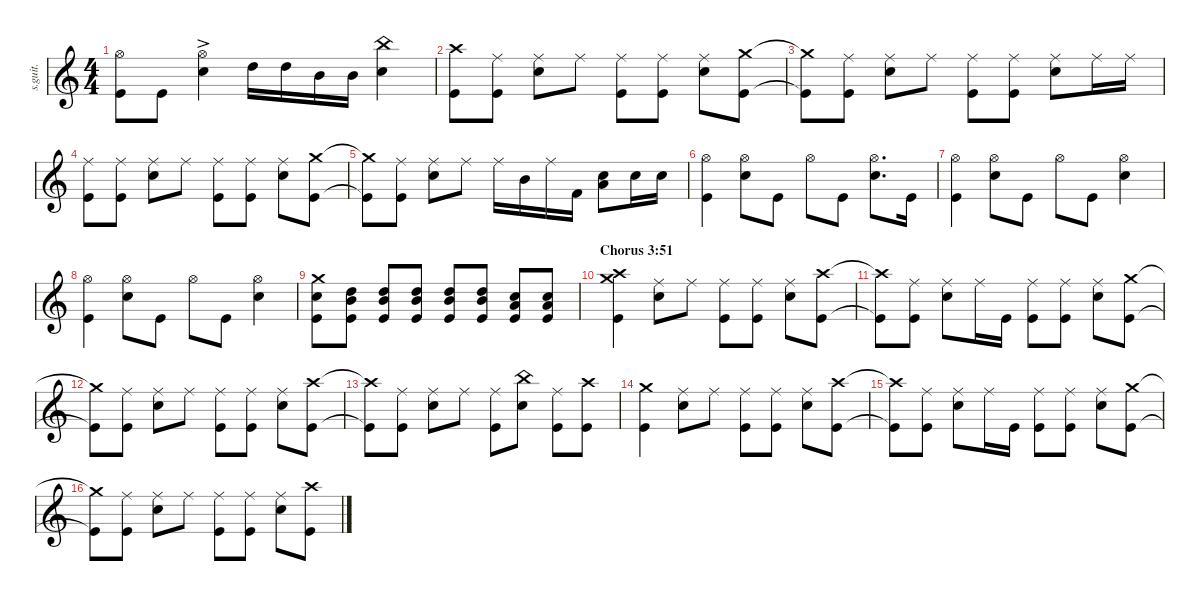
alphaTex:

\defaultSystemsLayout 4
\hideDynamics
\bracketExtendMode nobrackets
\track ("Sean Kinney - Drums" "s.guit.") {instrument percussion}
\staff {score}
\articulation defaults
\ts (4 4)
\tempo (111 hide)
\clef g2
\ks c
("Hi-Hat (open)" "Kick (hit)").8{dy mf} "Kick (hit)".8 ("Hi-Hat (open)"{ac} "Snare (hit) 2").4 "High Tom (hit)".16{dy f} "High Tom (hit)".16 "Mid Tom (hit)".16{dy ff} "Mid Tom (hit)".16 ("China (hit)" "Snare (hit) 2").4{dy f} |
("Crash high (hit)" "Kick (hit)").8 ("Ride (middle)" "Kick (hit)").8 ("Ride (middle)" "Snare (hit) 2").8 "Ride (middle)".8 ("Ride (middle)" "Kick (hit)").8 ("Ride (middle)" "Kick (hit)").8 ("Ride (middle)" "Snare (hit) 2").8 ("Crash medium (hit)" "Kick (hit)").8 |
("Crash medium (hit)"{t} "Kick (hit)"{t}).8 ("Ride (middle)" "Kick (hit)").8 ("Ride (middle)" "Snare (hit) 2").8 "Ride (middle)".8 ("Ride (middle)" "Kick (hit)").8 ("Ride (middle)" "Kick (hit)").8 ("Ride (middle)" "Snare (hit) 2").8 "Ride (middle)".16 "Ride (middle)".16 |
("Ride (middle)" "Kick (hit)").8 ("Ride (middle)" "Kick (hit)").8 ("Ride (middle)" "Snare (hit) 2").8 "Ride (middle)".8 ("Ride (middle)" "Kick (hit)").8 ("Ride (middle)" "Kick (hit)").8 ("Ride (middle)" "Snare (hit) 2").8 ("Crash medium (hit)" "Kick (hit)").8 |
("Crash medium (hit)"{t} "Kick (hit)"{t}).8 ("Ride (middle)" "Kick (hit)").8 ("Ride (middle)" "Snare (hit) 2").8 "Ride (middle)".8 "Ride (middle)".16 "Mid Tom (hit)".16 "Ride (middle)".16 "Kick (hit) 2".16 ("Snare (hit) 2" "Low Tom (hit)").8 "Snare (hit) 2".16 "Snare (hit) 2".16 |
("Hi-Hat (open)" "Kick (hit)").4 ("Hi-Hat (open)" "Snare (hit) 2").8 "Kick (hit)".8 "Hi-Hat (open)".8 "Kick (hit)".8 ("Hi-Hat (open)" "Snare (hit) 2").8{d} "Kick (hit)".16 |
("Hi-Hat (open)" "Kick (hit)").4 ("Hi-Hat (open)" "Snare (hit) 2").8 "Kick (hit)".8 "Hi-Hat (open)".8 "Kick (hit)".8 ("Hi-Hat (open)" "Snare (hit) 2").4 |
("Hi-Hat (open)" "Kick (hit)").4 ("Hi-Hat (open)" "Snare (hit) 2").8 "Kick (hit)".8 "Hi-Hat (open)".8{dy ff} "Kick (hit)".8{dy f} ("Hi-Hat (open)" "Snare (hit) 2").4 |
("Crash medium (hit)" "Snare (hit) 2" "Kick (hit)").8{dy ff} ("High Tom (hit)" "Mid Tom (hit)" "Kick (hit)").8 ("High Tom (hit)" "Mid Tom (hit)" "Kick (hit)").8 ("High Tom (hit)" "Mid Tom (hit)" "Kick (hit)").8 ("High Tom (hit)" "Mid Tom (hit)" "Kick (hit)").8 ("High Tom (hit)" "Mid Tom (hit)" "Kick (hit)").8 ("Snare (hit) 2" "Low Tom (hit)" "Kick (hit)").8 ("Snare (hit) 2" "Low Tom (hit)" "Kick (hit)").8 |
\section ("" "Chorus 3:51")
("Crash medium (hit)" "Crash high (hit)" "Kick (hit)").4{dy f} ("Ride (middle)" "Snare (hit) 2").8 "Ride (middle)".8 ("Ride (middle)" "Kick (hit)").8 ("Ride (middle)" "Kick (hit)").8 ("Ride (middle)" "Snare (hit) 2").8 ("Crash high (hit)" "Kick (hit)").8 |
("Crash high (hit)"{t} "Kick (hit)"{t}).8 ("Ride (middle)" "Kick (hit)").8 ("Ride (middle)" "Snare (hit) 2").8 "Ride (middle)".16 "Kick (hit)".16 ("Ride (middle)" "Kick (hit)").8 ("Ride (middle)" "Kick (hit)").8 ("Ride (middle)" "Snare (hit) 2").8 ("Crash medium (hit)" "Kick (hit)").8 |
("Crash medium (hit)"{t} "Kick (hit)"{t}).8 ("Ride (middle)" "Kick (hit)").8 ("Ride (middle)" "Snare (hit) 2").8 "Ride (middle)".8 ("Ride (middle)" "Kick (hit)").8 ("Ride (middle)" "Kick (hit)").8 ("Ride (middle)" "Snare (hit) 2").8 ("Crash high (hit)" "Kick (hit)").8 |
("Crash high (hit)"{t} "Kick (hit)"{t}).8 ("Ride (middle)" "Kick (hit)").8 ("Ride (middle)" "Snare (hit) 2").8 "Ride (middle)".8 ("Ride (middle)" "Kick (hit)").8 ("China (hit)" "Snare (hit) 2").8 ("Ride (middle)" "Kick (hit)").8 ("Crash high (hit)" "Kick (hit)").8 |
("Crash medium (hit)" "Kick (hit)").4 ("Ride (middle)" "Snare (hit) 2").8 "Ride (middle)".8 ("Ride (middle)" "Kick (hit)").8 ("Ride (middle)" "Kick (hit)").8 ("Ride (middle)" "Snare (hit) 2").8 ("Crash high (hit)" "Kick (hit)").8 |
("Crash high (hit)"{t} "Kick (hit)"{t}).8 ("Ride (middle)" "Kick (hit)").8 ("Ride (middle)" "Snare (hit) 2").8 "Ride (middle)".16 "Kick (hit)".16 ("Ride (middle)" "Kick (hit)").8 ("Ride (middle)" "Kick (hit)").8 ("Ride (middle)" "Snare (hit) 2").8 ("Crash medium (hit)" "Kick (hit)").8 |
("Crash medium (hit)"{t} "Kick (hit)"{t}).8 ("Ride (middle)" "Kick (hit)").8 ("Ride (middle)" "Snare (hit) 2").8 "Ride (middle)".8 ("Ride (middle)" "Kick (hit)").8 ("Ride (middle)" "Kick (hit)").8 ("Ride (middle)" "Snare (hit) 2").8 ("Crash high (hit)" "Kick (hit)").8
